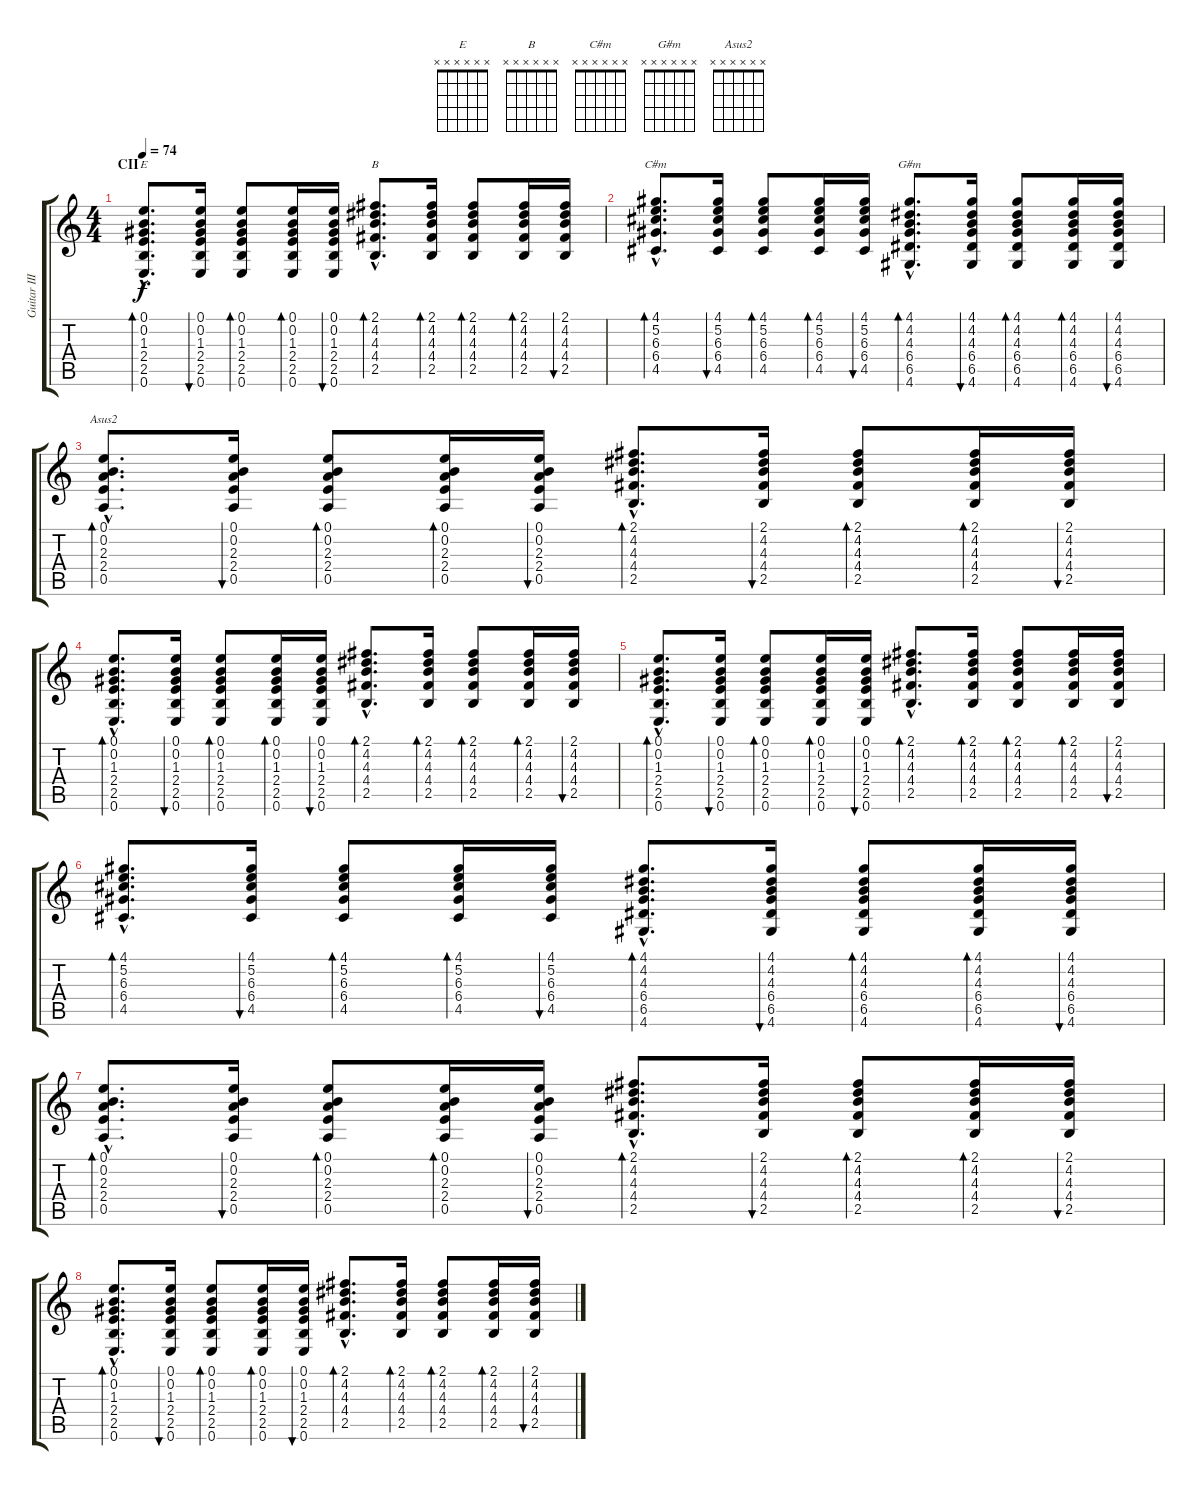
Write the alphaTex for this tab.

\track ("Guitar III" "Guitar III") {instrument acousticguitarsteel}
\staff {score tabs}
\tuning (E4 B3 G3 D3 A2 E2) {hide}
\chord ("E" x x x x x x)
\chord ("B" x x x x x x)
\chord ("C#m" x x x x x x)
\chord ("G#m" x x x x x x)
\chord ("Asus2" x x x x x x)
\ts (4 4)
\section ("" "CII")
\tempo 74
\clef g2
\ks c
(0.1{hac} 0.2{hac} 1.3{hac} 2.4{hac} 2.5{hac} 0.6{hac}).8{d bd 60 ch "E" dy f} (0.1 0.2 1.3 2.4 2.5 0.6).16{bu 60} (0.1 0.2 1.3 2.4 2.5 0.6).8{bd 60} (0.1 0.2 1.3 2.4 2.5 0.6).16{bd 60} (0.1 0.2 1.3 2.4 2.5 0.6).16{bu 60} (2.1{hac} 4.2{hac} 4.3{hac} 4.4{hac} 2.5{hac}).8{d bd 60 ch "B"} (2.1 4.2 4.3 4.4 2.5).16{bd 60} (2.1 4.2 4.3 4.4 2.5).8{bd 60} (2.1 4.2 4.3 4.4 2.5).16{bd 60} (2.1 4.2 4.3 4.4 2.5).16{bu 60} |
(4.1{hac} 5.2{hac} 6.3{hac} 6.4{hac} 4.5{hac}).8{d bd 60 ch "C#m"} (4.1 5.2 6.3 6.4 4.5).16{bu 60} (4.1 5.2 6.3 6.4 4.5).8{bd 60} (4.1 5.2 6.3 6.4 4.5).16{bd 60} (4.1 5.2 6.3 6.4 4.5).16{bu 60} (4.1{hac} 4.2{hac} 4.3{hac} 6.4{hac} 6.5{hac} 4.6{hac}).8{d bd 60 ch "G#m"} (4.1 4.2 4.3 6.4 6.5 4.6).16{bu 60} (4.1 4.2 4.3 6.4 6.5 4.6).8{bd 60} (4.1 4.2 4.3 6.4 6.5 4.6).16{bd 60} (4.1 4.2 4.3 6.4 6.5 4.6).16{bu 60} |
(0.1{hac} 0.2{hac} 2.3{hac} 2.4{hac} 0.5{hac}).8{d bd 60 ch "Asus2"} (0.1 0.2 2.3 2.4 0.5).16{bu 60} (0.1 0.2 2.3 2.4 0.5).8{bd 60} (0.1 0.2 2.3 2.4 0.5).16{bd 60} (0.1 0.2 2.3 2.4 0.5).16{bu 60} (2.1{hac} 4.2{hac} 4.3{hac} 4.4{hac} 2.5{hac}).8{d bd 60} (2.1 4.2 4.3 4.4 2.5).16{bu 60} (2.1 4.2 4.3 4.4 2.5).8{bd 60} (2.1 4.2 4.3 4.4 2.5).16{bd 60} (2.1 4.2 4.3 4.4 2.5).16{bu 60} |
(0.1{hac} 0.2{hac} 1.3{hac} 2.4{hac} 2.5{hac} 0.6{hac}).8{d bd 60} (0.1 0.2 1.3 2.4 2.5 0.6).16{bu 60} (0.1 0.2 1.3 2.4 2.5 0.6).8{bd 60} (0.1 0.2 1.3 2.4 2.5 0.6).16{bd 60} (0.1 0.2 1.3 2.4 2.5 0.6).16{bu 60} (2.1{hac} 4.2{hac} 4.3{hac} 4.4{hac} 2.5{hac}).8{d bd 60} (2.1 4.2 4.3 4.4 2.5).16{bd 60} (2.1 4.2 4.3 4.4 2.5).8{bd 60} (2.1 4.2 4.3 4.4 2.5).16{bd 60} (2.1 4.2 4.3 4.4 2.5).16{bu 60} |
(0.1{hac} 0.2{hac} 1.3{hac} 2.4{hac} 2.5{hac} 0.6{hac}).8{d bd 60} (0.1 0.2 1.3 2.4 2.5 0.6).16{bu 60} (0.1 0.2 1.3 2.4 2.5 0.6).8{bd 60} (0.1 0.2 1.3 2.4 2.5 0.6).16{bd 60} (0.1 0.2 1.3 2.4 2.5 0.6).16{bu 60} (2.1{hac} 4.2{hac} 4.3{hac} 4.4{hac} 2.5{hac}).8{d bd 60} (2.1 4.2 4.3 4.4 2.5).16{bd 60} (2.1 4.2 4.3 4.4 2.5).8{bd 60} (2.1 4.2 4.3 4.4 2.5).16{bd 60} (2.1 4.2 4.3 4.4 2.5).16{bu 60} |
(4.1{hac} 5.2{hac} 6.3{hac} 6.4{hac} 4.5{hac}).8{d bd 60} (4.1 5.2 6.3 6.4 4.5).16{bu 60} (4.1 5.2 6.3 6.4 4.5).8{bd 60} (4.1 5.2 6.3 6.4 4.5).16{bd 60} (4.1 5.2 6.3 6.4 4.5).16{bu 60} (4.1{hac} 4.2{hac} 4.3{hac} 6.4{hac} 6.5{hac} 4.6{hac}).8{d bd 60} (4.1 4.2 4.3 6.4 6.5 4.6).16{bu 60} (4.1 4.2 4.3 6.4 6.5 4.6).8{bd 60} (4.1 4.2 4.3 6.4 6.5 4.6).16{bd 60} (4.1 4.2 4.3 6.4 6.5 4.6).16{bu 60} |
(0.1{hac} 0.2{hac} 2.3{hac} 2.4{hac} 0.5{hac}).8{d bd 60} (0.1 0.2 2.3 2.4 0.5).16{bu 60} (0.1 0.2 2.3 2.4 0.5).8{bd 60} (0.1 0.2 2.3 2.4 0.5).16{bd 60} (0.1 0.2 2.3 2.4 0.5).16{bu 60} (2.1{hac} 4.2{hac} 4.3{hac} 4.4{hac} 2.5{hac}).8{d bd 60} (2.1 4.2 4.3 4.4 2.5).16{bu 60} (2.1 4.2 4.3 4.4 2.5).8{bd 60} (2.1 4.2 4.3 4.4 2.5).16{bd 60} (2.1 4.2 4.3 4.4 2.5).16{bu 60} |
(0.1{hac} 0.2{hac} 1.3{hac} 2.4{hac} 2.5{hac} 0.6{hac}).8{d bd 60} (0.1 0.2 1.3 2.4 2.5 0.6).16{bu 60} (0.1 0.2 1.3 2.4 2.5 0.6).8{bd 60} (0.1 0.2 1.3 2.4 2.5 0.6).16{bd 60} (0.1 0.2 1.3 2.4 2.5 0.6).16{bu 60} (2.1{hac} 4.2{hac} 4.3{hac} 4.4{hac} 2.5{hac}).8{d bd 60} (2.1 4.2 4.3 4.4 2.5).16{bd 60} (2.1 4.2 4.3 4.4 2.5).8{bd 60} (2.1 4.2 4.3 4.4 2.5).16{bd 60} (2.1 4.2 4.3 4.4 2.5).16{bu 60}
